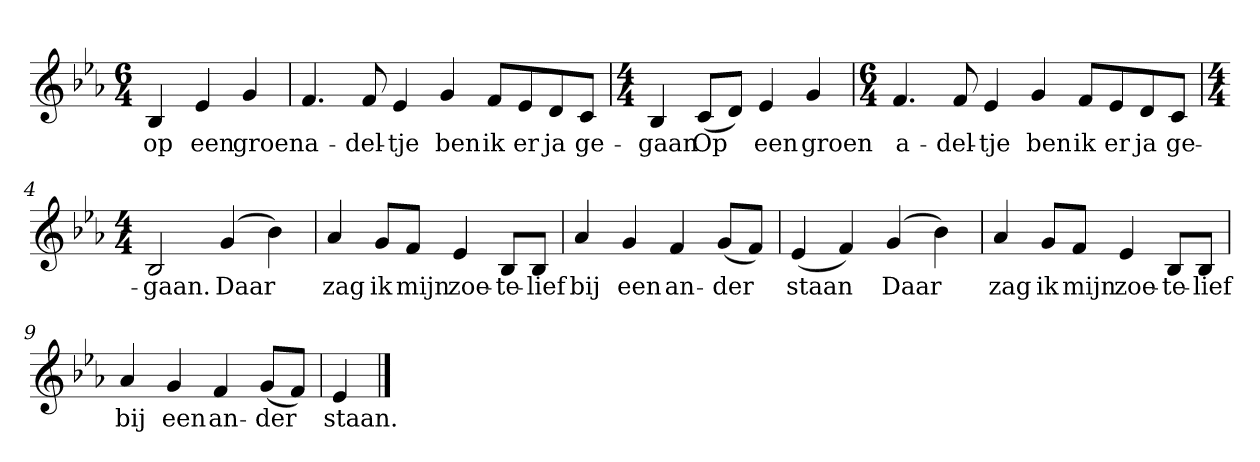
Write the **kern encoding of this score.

**kern	**text
*part1	*part1
*staff1	*staff1
*clefG2	*
*k[b-e-a-]	*
*E-:	*
*M6/4	*
*MM120	*
=	=
4B-	op
4e-	een
4g	groen
=1	=1
4.f	a-
8f	-del-
4e-	-tje
4g	ben
8f/L	ik
8e-/	er
8d/	ja
8c/J	ge-
=2	=2
*M4/4	*
4B-	-gaan
(8c/L	Op
8d/J)	.
4e-	een
4g	groen
=3	=3
*M6/4	*
4.f	a-
8f	-del-
4e-	-tje
4g	ben
8f/L	ik
8e-/	er
8d/	ja
8c/J	ge-
=4	=4
*M4/4	*
2B-	-gaan.
(4g	Daar
4b-)	.
=5	=5
4a-	zag
8g/L	ik
8f/J	mijn
4e-	zoe-
8B-/L	-te-
8B-/J	-lief
=6	=6
4a-	bij
4g	een
4f	an-
(8g/L	-der
8f/J)	.
=7	=7
(4e-	staan
4f)	.
(4g	Daar
4b-)	.
=8	=8
4a-	zag
8g/L	ik
8f/J	mijn
4e-	zoe-
8B-/L	-te-
8B-/J	-lief
=9	=9
4a-	bij
4g	een
4f	an-
(8g/L	-der
8f/J)	.
=10	=10
4e-	staan.
==	==
*-	*-
